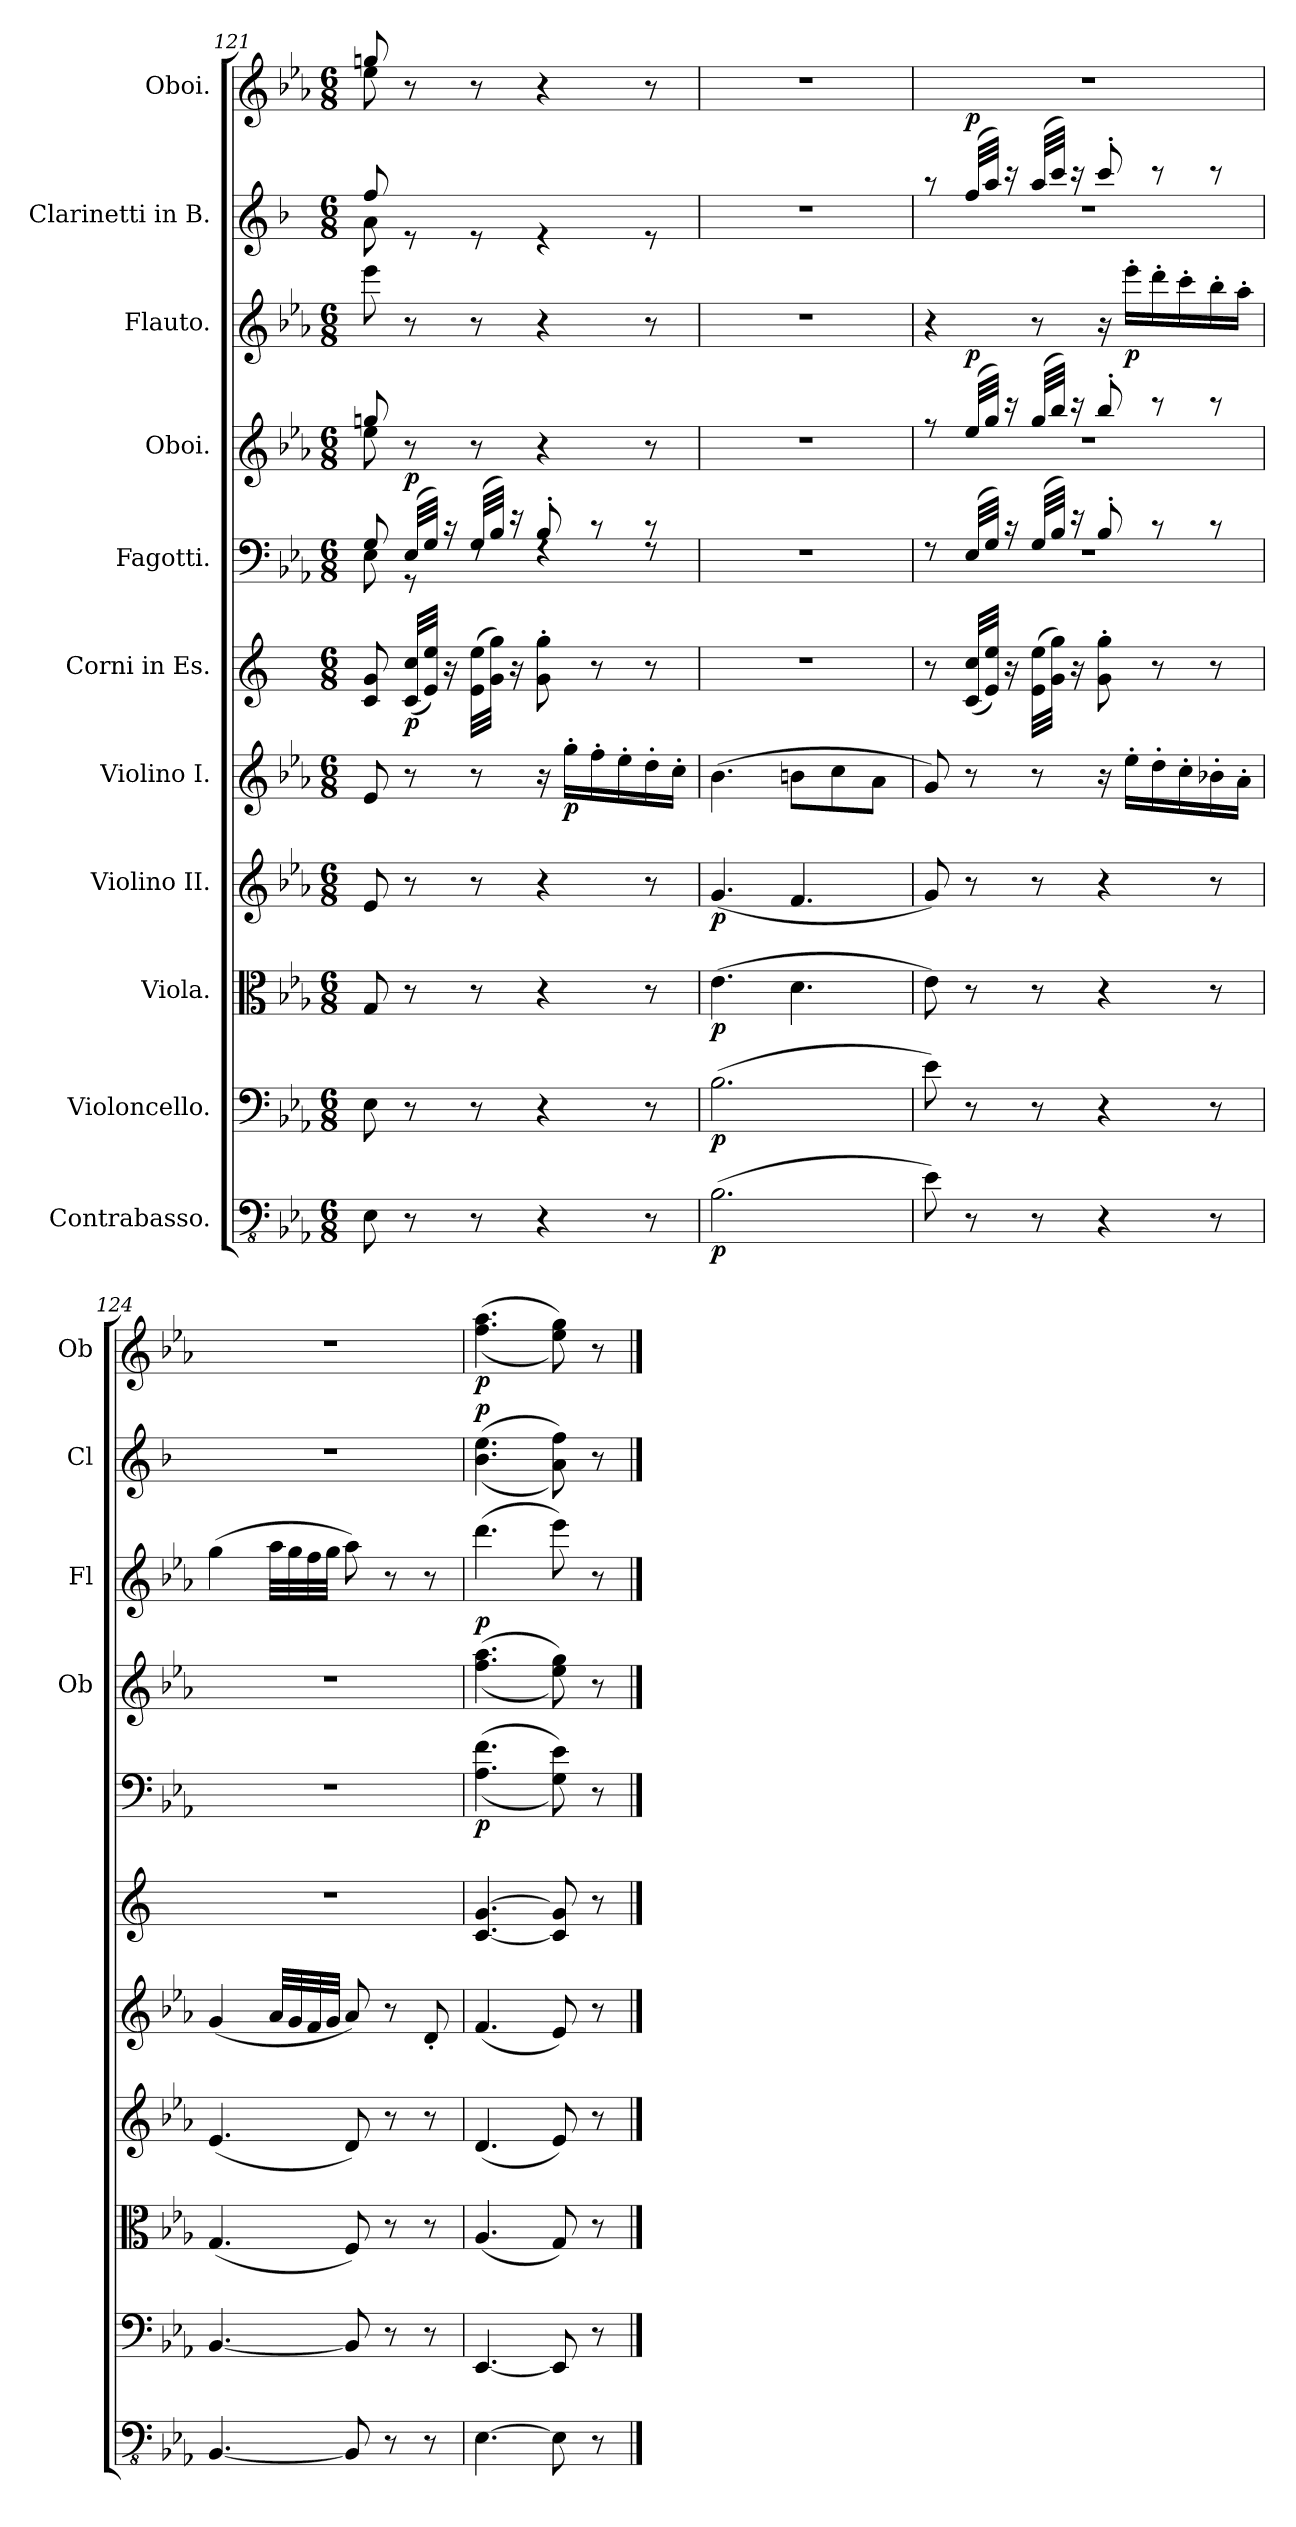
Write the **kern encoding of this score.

**kern	**dynam	**kern	**dynam	**kern	**dynam	**kern	**dynam	**kern	**dynam	**kern	**dynam	**kern	**dynam	**kern	**text	**dynam	**kern	**dynam	**kern	**text	**dynam	**kern	**dynam
*part11	*part11	*part10	*part10	*part9	*part9	*part8	*part8	*part7	*part7	*part6	*part6	*part5	*part5	*part4	*part4	*part4	*part3	*part3	*part2	*part2	*part2	*part1	*part1
*staff11	*staff11	*staff10	*staff10	*staff9	*staff9	*staff8	*staff8	*staff7	*staff7	*staff6	*staff6	*staff5	*staff5	*staff4	*staff4	*staff4	*staff3	*staff3	*staff2	*staff2	*staff2	*staff1	*staff1
*I"Contrabasso.	*	*I"Violoncello.	*	*I"Viola.	*	*I"Violino II.	*	*I"Violino I.	*	*I"Corni in Es.	*	*I"Fagotti.	*	*I"Oboi.	*	*	*I"Flauto.	*	*I"Clarinetti in B.	*	*	*I"Oboi.	*
*	*	*	*	*	*	*	*	*	*	*	*	*	*	*I'Ob	*	*	*I'Fl	*	*I'Cl	*	*	*I'Ob	*
*clefFv4	*	*clefF4	*	*clefC3	*	*clefG2	*	*clefG2	*	*clefG2	*	*clefF4	*	*clefG2	*	*	*clefG2	*	*clefG2	*	*	*clefG2	*
*	*	*	*	*	*	*	*	*	*	*ITrd5c9	*	*	*	*	*	*	*	*	*ITrd1c2	*	*	*	*
*k[b-e-a-]	*	*k[b-e-a-]	*	*k[b-e-a-]	*	*k[b-e-a-]	*	*k[b-e-a-]	*	*k[b-e-a-]	*	*k[b-e-a-]	*	*k[b-e-a-]	*	*	*k[b-e-a-]	*	*k[b-e-a-]	*	*	*k[b-e-a-]	*
*M6/8	*	*M6/8	*	*M6/8	*	*M6/8	*	*M6/8	*	*M6/8	*	*M6/8	*	*M6/8	*	*	*M6/8	*	*M6/8	*	*	*M6/8	*
=121	=121	=121	=121	=121	=121	=121	=121	=121	=121	=121	=121	=121	=121	=121	=121	=121	=121	=121	=121	=121	=121	=121	=121
*	*	*	*	*	*	*	*	*	*	*	*	*^	*	*^	*	*	*	*	*^	*	*	*	*
!	!	!	!	!	!	!	!	!	!	!	!	!	!	!	!	!	!	!	!	!	!	!	!LO:LY:b	!	!	!
*	*	*	*	*	*	*	*	*	*	*	*	*	*	*	*	*	*	*	*	*	*	*	*	*	*^	*
8EE-\	.	8E-\	.	8G/	.	8e-/	.	8e-/	.	8E-/ 8B-/	.	8G/	8E-\	.	8ggn/	8ee-\	.	.	8eee-\	.	8ee-/	8g\	.	.	8ggn/	8ee-\	.
!	!	!	!	!	!	!	!	!	!	!	!LO:DY:b	!	!	!LO:DY:a	!	!	!	!	!	!	!	!	!	!	!	!	!
8r	.	8r	.	8r	.	8r	.	8r	.	(<32E-/ 32e-/LLL	p	(>32E-/LLL	8r	p	8r	8rffyy	.	.	8r	.	8re	2ryy	.	.	8r	8rffyy	.
.	.	.	.	.	.	.	.	.	.	32G/ 32g/JJJ)	.	32G/JJJ)	.	.	.	.	.	.	.	.	.	.	.	.	.	.	.
.	.	.	.	.	.	.	.	.	.	16r	.	16r	.	.	.	.	.	.	.	.	.	.	.	.	.	.	.
8r	.	8r	.	8r	.	8r	.	8r	.	(>32G\ 32g\LLL	.	(>32G/LLL	8rF	.	8r	8rffyy	.	.	8r	.	8re	.	.	.	8r	8rffyy	.
.	.	.	.	.	.	.	.	.	.	32B-\ 32b-\JJJ)	.	32B-/JJJ)	.	.	.	.	.	.	.	.	.	.	.	.	.	.	.
.	.	.	.	.	.	.	.	.	.	16r	.	16r	.	.	.	.	.	.	.	.	.	.	.	.	.	.	.
4r	.	4r	.	4r	.	4r	.	16r	.	8B-\' 8b-\'	.	8B-'/	4rF	.	4r	4rffyy	.	.	4r	.	4re	.	.	.	4r	4rffyy	.
!	!	!	!	!	!	!	!	!	!LO:DY:b	!	!	!	!	!	!	!	!	!	!	!	!	!	!	!	!	!	!
.	.	.	.	.	.	.	.	16gg'\LL	p	.	.	.	.	.	.	.	.	.	.	.	.	.	.	.	.	.	.
.	.	.	.	.	.	.	.	16ff'\	.	8r	.	8r	.	.	.	.	.	.	.	.	.	.	.	.	.	.	.
.	.	.	.	.	.	.	.	16ee-'\	.	.	.	.	.	.	.	.	.	.	.	.	.	.	.	.	.	.	.
8r	.	8r	.	8r	.	8r	.	16dd'\	.	8r	.	8r	8rF	.	8r	8rffyy	.	.	8r	.	8re	8ryy	.	.	8r	8rffyy	.
.	.	.	.	.	.	.	.	16cc'\JJ	.	.	.	.	.	.	.	.	.	.	.	.	.	.	.	.	.	.	.
*	*	*	*	*	*	*	*	*	*	*	*	*v	*v	*	*	*	*	*	*	*	*v	*v	*	*	*v	*v	*
*	*	*	*	*	*	*	*	*	*	*	*	*	*	*v	*v	*	*	*	*	*	*	*	*	*
=122	=122	=122	=122	=122	=122	=122	=122	=122	=122	=122	=122	=122	=122	=122	=122	=122	=122	=122	=122	=122	=122	=122	=122
!	!LO:DY:b	!	!LO:DY:b	!	!LO:DY:b	!	!LO:DY:b	!	!	!	!	!	!	!	!	!	!	!	!	!	!	!	!
(>2.BB-\	p	(>2.B-\	p	(>4.e-\	p	(<4.g/	p	(>4.b-\	.	2.r	.	2.r	.	2.r	.	.	2.r	.	2.r	.	.	2.r	.
.	.	.	.	4.d\	.	4.f/	.	8bn\L	.	.	.	.	.	.	.	.	.	.	.	.	.	.	.
.	.	.	.	.	.	.	.	8cc\	.	.	.	.	.	.	.	.	.	.	.	.	.	.	.
.	.	.	.	.	.	.	.	8a-\J	.	.	.	.	.	.	.	.	.	.	.	.	.	.	.
=123	=123	=123	=123	=123	=123	=123	=123	=123	=123	=123	=123	=123	=123	=123	=123	=123	=123	=123	=123	=123	=123	=123	=123
*	*	*	*	*	*	*	*	*	*	*	*	*^	*	*^	*	*	*	*	*^	*	*	*	*
8E-\)	.	8e-\)	.	8e-\)	.	8g/)	.	8g/)	.	8r	.	8r	2.rF	.	8r	2.rdd	.	.	4r	.	8r	2.rdd	.	.	2.r	.
!	!	!	!	!	!	!	!	!	!	!	!	!	!	!	!	!	!	!LO:DY:a	!	!	!	!	!	!LO:DY:a	!	!
8r	.	8r	.	8r	.	8r	.	8r	.	(<32E-/ 32e-/LLL	.	(>32E-/LLL	.	.	(>32ee-/LLL	.	.	p	.	.	(>32ee-/LLL	.	.	p	.	.
.	.	.	.	.	.	.	.	.	.	32G/ 32g/JJJ)	.	32G/JJJ)	.	.	32gg/JJJ)	.	.	.	.	.	32gg/JJJ)	.	.	.	.	.
.	.	.	.	.	.	.	.	.	.	16r	.	16r	.	.	16r	.	.	.	.	.	16r	.	.	.	.	.
8r	.	8r	.	8r	.	8r	.	8r	.	(>32G\ 32g\LLL	.	(>32G/LLL	.	.	(>32gg/LLL	.	.	.	8r	.	(>32gg/LLL	.	.	.	.	.
.	.	.	.	.	.	.	.	.	.	32B-\ 32b-\JJJ)	.	32B-/JJJ)	.	.	32bb-/JJJ)	.	.	.	.	.	32bb-/JJJ)	.	.	.	.	.
.	.	.	.	.	.	.	.	.	.	16r	.	16r	.	.	16r	.	.	.	.	.	16r	.	.	.	.	.
4r	.	4r	.	4r	.	4r	.	16r	.	8B-\' 8b-\'	.	8B-'/	.	.	8bb-'/	.	.	.	16r	.	8bb-'/	.	.	.	.	.
!	!	!	!	!	!	!	!	!	!	!	!	!	!	!	!	!	!	!	!	!LO:DY:b	!	!	!	!	!	!
.	.	.	.	.	.	.	.	16ee-'\LL	.	.	.	.	.	.	.	.	.	.	16eee-'\LL	p	.	.	.	.	.	.
.	.	.	.	.	.	.	.	16dd'\	.	8r	.	8r	.	.	8r	.	.	.	16ddd'\	.	8r	.	.	.	.	.
.	.	.	.	.	.	.	.	16cc'\	.	.	.	.	.	.	.	.	.	.	16ccc'\	.	.	.	.	.	.	.
8r	.	8r	.	8r	.	8r	.	16b-X'\	.	8r	.	8r	.	.	8r	.	.	.	16bb-'\	.	8r	.	.	.	.	.
.	.	.	.	.	.	.	.	16a-'\JJ	.	.	.	.	.	.	.	.	.	.	16aa-'\JJ	.	.	.	.	.	.	.
*	*	*	*	*	*	*	*	*	*	*	*	*v	*v	*	*	*	*	*	*	*	*v	*v	*	*	*	*
*	*	*	*	*	*	*	*	*	*	*	*	*	*	*v	*v	*	*	*	*	*	*	*	*	*
=124	=124	=124	=124	=124	=124	=124	=124	=124	=124	=124	=124	=124	=124	=124	=124	=124	=124	=124	=124	=124	=124	=124	=124
*	*	*	*	*	*	*	*	*	*	*	*	*	*	*	*	*	*	*	*	*	*	*^	*
[4.BBB-/	.	[4.BB-/	.	(<4.G/	.	(<4.e-/	.	(<4g/	.	2.r	.	2.r	.	2.r	.	.	(>4gg\	.	2.r	.	.	2.r	4ryy	.
*	*	*	*	*	*	*	*	*	*	*	*	*	*	*	*	*	*	*	*	*	*	*MM46	*	*
.	.	.	.	.	.	.	.	32a-/LLL	.	.	.	.	.	.	.	.	32aa-\LLL	.	.	.	.	.	2ryy	.
.	.	.	.	.	.	.	.	32g/	.	.	.	.	.	.	.	.	32gg\	.	.	.	.	.	.	.
.	.	.	.	.	.	.	.	32f/	.	.	.	.	.	.	.	.	32ff\	.	.	.	.	.	.	.
.	.	.	.	.	.	.	.	32g/JJJ	.	.	.	.	.	.	.	.	32gg\JJJ	.	.	.	.	.	.	.
8BBB-/]	.	8BB-/]	.	8F/)	.	8d/)	.	8a-/)	.	.	.	.	.	.	.	.	8aa-\)	.	.	.	.	.	.	.
8r	.	8r	.	8r	.	8r	.	8r	.	.	.	.	.	.	.	.	8r	.	.	.	.	.	.	.
8r	.	8r	.	8r	.	8r	.	8d'/	.	.	.	.	.	.	.	.	8r	.	.	.	.	.	.	.
*	*	*	*	*	*	*	*	*	*	*	*	*	*	*	*	*	*	*	*	*	*	*v	*v	*
=125	=125	=125	=125	=125	=125	=125	=125	=125	=125	=125	=125	=125	=125	=125	=125	=125	=125	=125	=125	=125	=125	=125	=125
*	*	*	*	*	*	*	*	*	*	*	*	*	*	*	*	*	*	*	*	*	*	*MM36	*
*	*	*	*	*	*	*	*	*	*	*	*	*	*	*	*	*	*	*	*	*	*	*^	*
!	!	!	!	!	!	!	!	!	!	!	!	!	!LO:DY:b	!	!LO:LY:b	!LO:DY:b	!	!	!	!	!LO:DY:b	!	!	!LO:DY:b
*	*	*	*	*	*	*	*	*	*	*	*	*	*	*	*	*	*	*	*	*	*	*v	*v	*
[4.EE-\	.	[4.EE-/	.	(<4.A-/	.	(<4.d/	.	(<4.f/	.	[4.E-/ [4.B-/	.	(<(>4.A-\ 4.f\	p	(<(>4.ff\ 4.aa-\	.	p	(>4.ddd\	.	(<(>4.a-\ 4.dd\	.	p	(<(>4.ff\ 4.aa-\	p
*	*	*	*	*	*	*	*	*	*	*	*	*	*	*	*	*	*	*	*	*	*	*MM26	*
8EE-\]	.	8EE-/]	.	8G/)	.	8e-/)	.	8e-/)	.	8E-/] 8B-/]	.	8G\ 8e-\))	.	8ee-\ 8gg\))	.	.	8eee-\)	.	8g\ 8ee-\))	.	.	8ee-\ 8gg\))	.
8r	.	8r	.	8r	.	8r	.	8r	.	8r	.	8r	.	8r	.	.	8r	.	8r	.	.	8r	.
==	==	==	==	==	==	==	==	==	==	==	==	==	==	==	==	==	==	==	==	==	==	==	==
*-	*-	*-	*-	*-	*-	*-	*-	*-	*-	*-	*-	*-	*-	*-	*-	*-	*-	*-	*-	*-	*-	*-	*-
